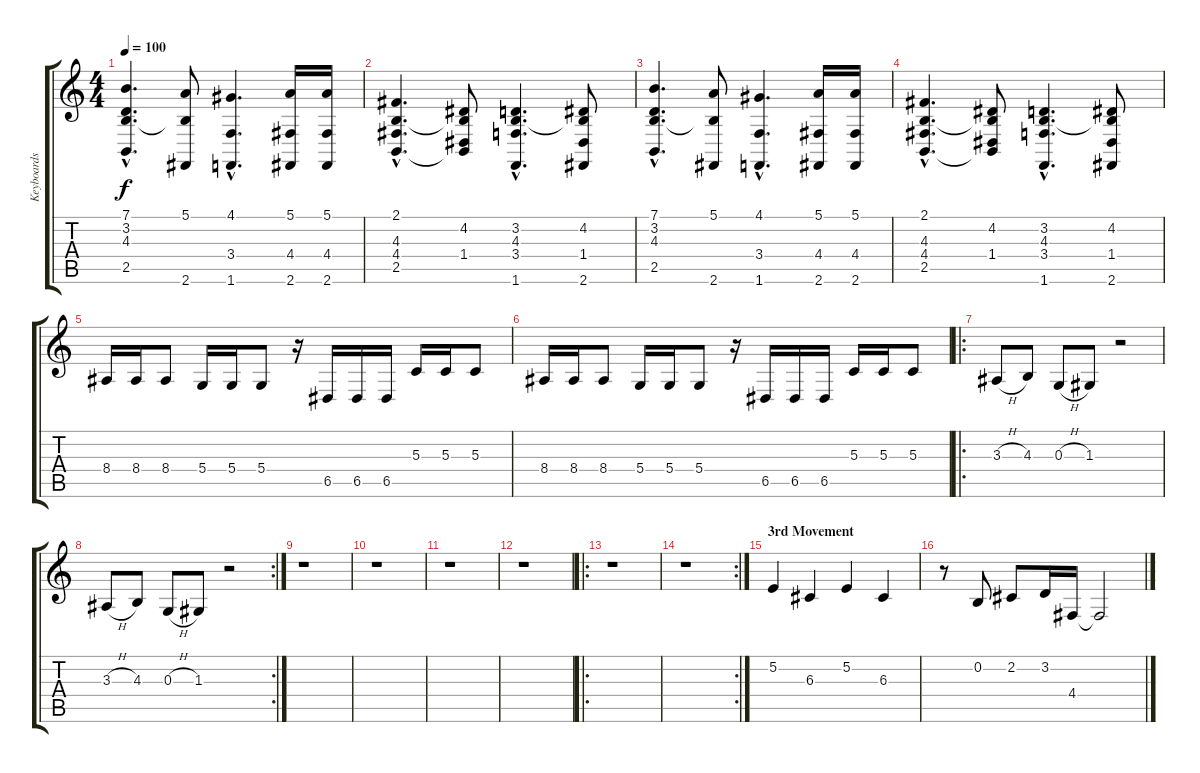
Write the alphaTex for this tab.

\track ("Keyboards" "Keyboards") {instrument stringensemble1}
\staff {score tabs}
\tuning (E4 B3 G3 D3 A2 E2) {hide}
\ts (4 4)
\tempo 100
\clef g2
\ks c
(7.1{hac} 3.2{hac} 4.3{hac} 2.5{hac}).4{d dy f} (5.1 4.3{t} 2.6).8 (4.1{hac} 3.4{hac} 1.6{hac}).4{d} (5.1 4.4 2.6).16 (5.1 4.4 2.6).16 |
(2.1{hac} 4.3{hac} 4.4{hac} 2.5{hac}).4{d} (4.2 4.3{t} 1.4 2.5{t}).8 (3.2{hac} 4.3{hac} 3.4{hac} 1.6{hac}).4{d} (4.2 4.3{t} 1.4 2.6).8 |
(7.1{hac} 3.2{hac} 4.3{hac} 2.5{hac}).4{d} (5.1 4.3{t} 2.6).8 (4.1{hac} 3.4{hac} 1.6{hac}).4{d} (5.1 4.4 2.6).16 (5.1 4.4 2.6).16 |
(2.1{hac} 4.3{hac} 4.4{hac} 2.5{hac}).4{d} (4.2 4.3{t} 1.4 2.5{t}).8 (3.2{hac} 4.3{hac} 3.4{hac} 1.6{hac}).4{d} (4.2 4.3{t} 1.4 2.6).8 |
8.4.16 8.4.16 8.4.8 5.4.16 5.4.16 5.4.8 r.16 6.5.16 6.5.16 6.5.16 5.3.16 5.3.16 5.3.8 |
8.4.16 8.4.16 8.4.8 5.4.16 5.4.16 5.4.8 r.16 6.5.16 6.5.16 6.5.16 5.3.16 5.3.16 5.3.8 |
\ro
3.3{h}.8{volume 16} 4.3.8 0.3{h}.8 1.3.8 r.2 |
\rc 2
3.3{h}.8 4.3.8 0.3{h}.8 1.3.8 r.2 |
r.1 |
r.1 |
r.1 |
r.1 |
\ro
r.1 |
\rc 2
r.1 |
\section ("" "3rd Movement")
5.2.4{volume 16 instrument lead1square} 6.3.4 5.2.4 6.3.4 |
r.8 0.2.8 2.2.8 3.2.16 4.4.16 4.4{t}.2
